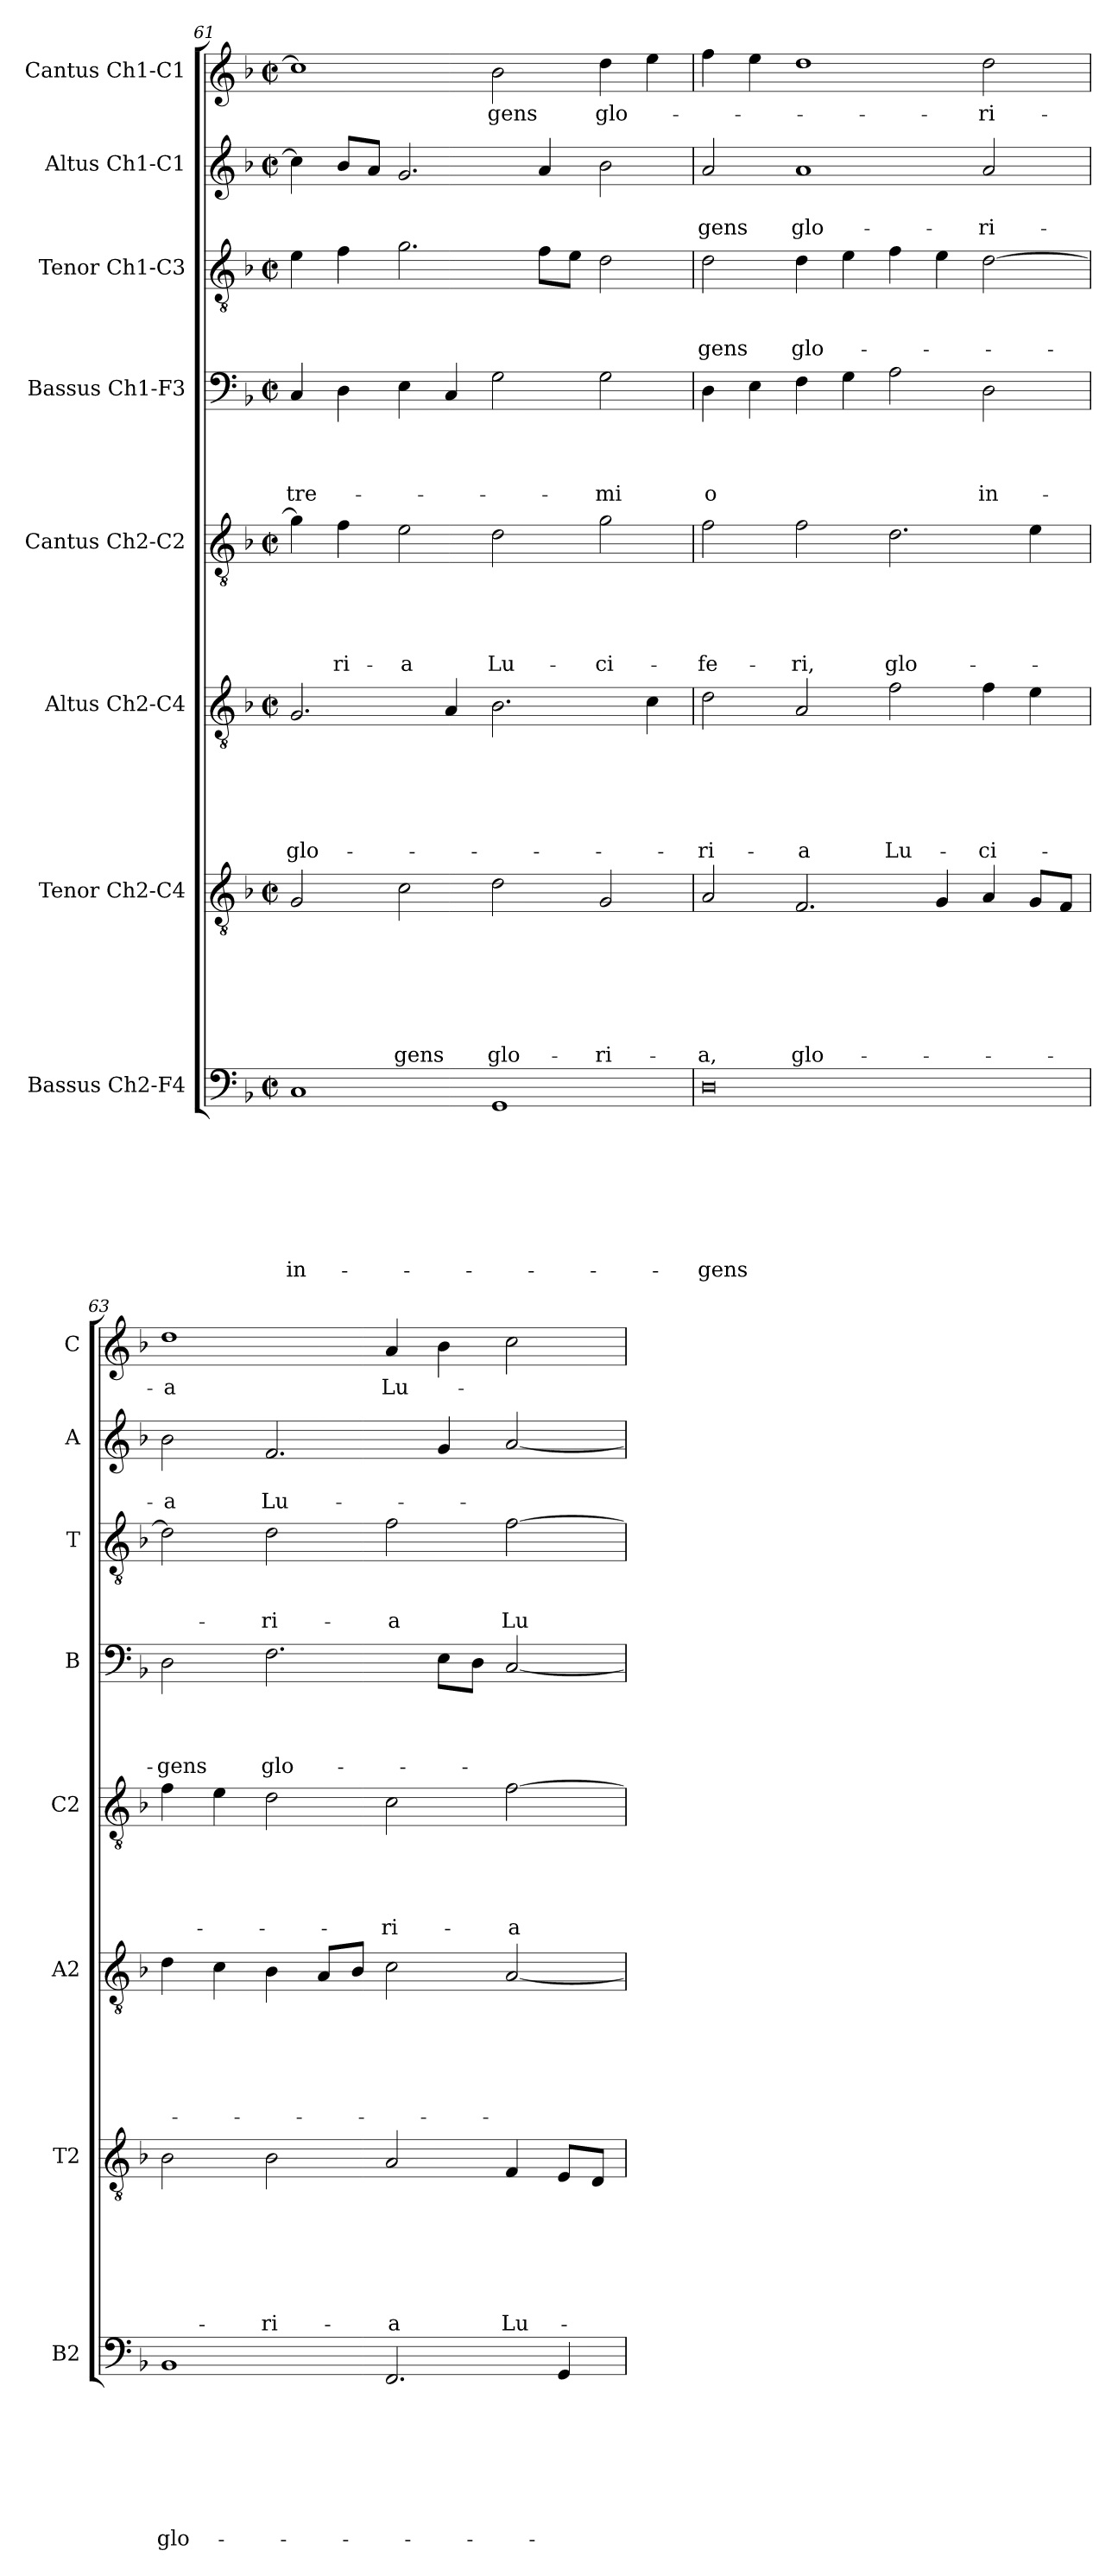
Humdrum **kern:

**kern	**text	**text	**text	**text	**text	**text	**text	**text	**kern	**text	**text	**text	**text	**text	**text	**text	**kern	**text	**text	**text	**text	**text	**text	**kern	**text	**text	**text	**text	**text	**kern	**text	**text	**text	**text	**kern	**text	**text	**text	**kern	**text	**text	**kern	**text
*part8	*part8	*part8	*part8	*part8	*part8	*part8	*part8	*part8	*part7	*part7	*part7	*part7	*part7	*part7	*part7	*part7	*part6	*part6	*part6	*part6	*part6	*part6	*part6	*part5	*part5	*part5	*part5	*part5	*part5	*part4	*part4	*part4	*part4	*part4	*part3	*part3	*part3	*part3	*part2	*part2	*part2	*part1	*part1
*staff8	*staff8	*staff8	*staff8	*staff8	*staff8	*staff8	*staff8	*staff8	*staff7	*staff7	*staff7	*staff7	*staff7	*staff7	*staff7	*staff7	*staff6	*staff6	*staff6	*staff6	*staff6	*staff6	*staff6	*staff5	*staff5	*staff5	*staff5	*staff5	*staff5	*staff4	*staff4	*staff4	*staff4	*staff4	*staff3	*staff3	*staff3	*staff3	*staff2	*staff2	*staff2	*staff1	*staff1
*I"Bassus Ch2-F4	*	*	*	*	*	*	*	*	*I"Tenor Ch2-C4	*	*	*	*	*	*	*	*I"Altus Ch2-C4	*	*	*	*	*	*	*I"Cantus Ch2-C2	*	*	*	*	*	*I"Bassus Ch1-F3	*	*	*	*	*I"Tenor Ch1-C3	*	*	*	*I"Altus Ch1-C1	*	*	*I"Cantus Ch1-C1	*
*I'B2	*	*	*	*	*	*	*	*	*I'T2	*	*	*	*	*	*	*	*I'A2	*	*	*	*	*	*	*I'C2	*	*	*	*	*	*I'B	*	*	*	*	*I'T	*	*	*	*I'A	*	*	*I'C	*
*clefF4	*	*	*	*	*	*	*	*	*clefGv2	*	*	*	*	*	*	*	*clefGv2	*	*	*	*	*	*	*clefGv2	*	*	*	*	*	*clefF4	*	*	*	*	*clefGv2	*	*	*	*clefG2	*	*	*clefG2	*
*k[b-]	*	*	*	*	*	*	*	*	*k[b-]	*	*	*	*	*	*	*	*k[b-]	*	*	*	*	*	*	*k[b-]	*	*	*	*	*	*k[b-]	*	*	*	*	*k[b-]	*	*	*	*k[b-]	*	*	*k[b-]	*
*F:	*	*	*	*	*	*	*	*	*F:	*	*	*	*	*	*	*	*F:	*	*	*	*	*	*	*F:	*	*	*	*	*	*F:	*	*	*	*	*F:	*	*	*	*F:	*	*	*F:	*
*M2/2	*	*	*	*	*	*	*	*	*M2/2	*	*	*	*	*	*	*	*M2/2	*	*	*	*	*	*	*M2/2	*	*	*	*	*	*M2/2	*	*	*	*	*M2/2	*	*	*	*M2/2	*	*	*M2/2	*
*met(c|)	*	*	*	*	*	*	*	*	*met(c|)	*	*	*	*	*	*	*	*met(c|)	*	*	*	*	*	*	*met(c|)	*	*	*	*	*	*met(c|)	*	*	*	*	*met(c|)	*	*	*	*met(c|)	*	*	*met(c|)	*
=61	=61	=61	=61	=61	=61	=61	=61	=61	=61	=61	=61	=61	=61	=61	=61	=61	=61	=61	=61	=61	=61	=61	=61	=61	=61	=61	=61	=61	=61	=61	=61	=61	=61	=61	=61	=61	=61	=61	=61	=61	=61	=61	=61
!	!	!	!	!	!	!	!	!LO:LY:b	!	!	!	!	!	!	!	!	!	!	!	!	!	!	!LO:LY:b	!	!	!	!	!	!	!	!	!	!	!LO:LY:b	!	!	!	!	!	!	!	!	!
1C	.	.	.	.	.	.	.	in-	2G/	.	.	.	.	.	.	.	2.G/	.	.	.	.	.	glo-	4g\]	.	.	.	.	.	4C/	.	.	.	-tre-	4e\	.	.	.	4cc\]	.	.	1cc]	.
!	!	!	!	!	!	!	!	!	!	!	!	!	!	!	!	!	!	!	!	!	!	!	!	!	!	!	!	!	!LO:LY:b	!	!	!	!	!	!	!	!	!	!	!	!	!	!
.	.	.	.	.	.	.	.	.	.	.	.	.	.	.	.	.	.	.	.	.	.	.	.	4f\	.	.	.	.	-ri-	4D\	.	.	.	.	4f\	.	.	.	8b-/L	.	.	.	.
.	.	.	.	.	.	.	.	.	.	.	.	.	.	.	.	.	.	.	.	.	.	.	.	.	.	.	.	.	.	.	.	.	.	.	.	.	.	.	8a/J	.	.	.	.
!	!	!	!	!	!	!	!	!	!	!	!	!	!	!	!	!LO:LY:b	!	!	!	!	!	!	!	!	!	!	!	!	!LO:LY:b	!	!	!	!	!	!	!	!	!	!	!	!	!	!
.	.	.	.	.	.	.	.	.	2c\	.	.	.	.	.	.	-gens	.	.	.	.	.	.	.	2e\	.	.	.	.	-a	4E\	.	.	.	.	2.g\	.	.	.	2.g/	.	.	.	.
.	.	.	.	.	.	.	.	.	.	.	.	.	.	.	.	.	4A/	.	.	.	.	.	.	.	.	.	.	.	.	4C/	.	.	.	.	.	.	.	.	.	.	.	.	.
!	!	!	!	!	!	!	!	!	!	!	!	!	!	!	!	!LO:LY:b	!	!	!	!	!	!	!	!	!	!	!	!	!LO:LY:b	!	!	!	!	!	!	!	!	!	!	!	!	!	!LO:LY:b
1GG	.	.	.	.	.	.	.	.	2d\	.	.	.	.	.	.	glo-	2.B-\	.	.	.	.	.	.	2d\	.	.	.	.	Lu-	2G\	.	.	.	.	.	.	.	.	.	.	.	2b-\	-gens
.	.	.	.	.	.	.	.	.	.	.	.	.	.	.	.	.	.	.	.	.	.	.	.	.	.	.	.	.	.	.	.	.	.	.	8f\L	.	.	.	4a/	.	.	.	.
.	.	.	.	.	.	.	.	.	.	.	.	.	.	.	.	.	.	.	.	.	.	.	.	.	.	.	.	.	.	.	.	.	.	.	8e\J	.	.	.	.	.	.	.	.
!	!	!	!	!	!	!	!	!	!	!	!	!	!	!	!	!LO:LY:b	!	!	!	!	!	!	!	!	!	!	!	!	!LO:LY:b	!	!	!	!	!LO:LY:b	!	!	!	!	!	!	!	!	!LO:LY:b
.	.	.	.	.	.	.	.	.	2G/	.	.	.	.	.	.	-ri-	.	.	.	.	.	.	.	2g\	.	.	.	.	-ci-	2G\	.	.	.	-mi	2d\	.	.	.	2b-\	.	.	4dd\	glo-
.	.	.	.	.	.	.	.	.	.	.	.	.	.	.	.	.	4c\	.	.	.	.	.	.	.	.	.	.	.	.	.	.	.	.	.	.	.	.	.	.	.	.	4ee\	.
=62	=62	=62	=62	=62	=62	=62	=62	=62	=62	=62	=62	=62	=62	=62	=62	=62	=62	=62	=62	=62	=62	=62	=62	=62	=62	=62	=62	=62	=62	=62	=62	=62	=62	=62	=62	=62	=62	=62	=62	=62	=62	=62	=62
!	!	!	!	!	!	!	!	!LO:LY:b	!	!	!	!	!	!	!	!LO:LY:b	!	!	!	!	!	!	!LO:LY:b	!	!	!	!	!	!LO:LY:b	!	!	!	!	!LO:LY:b	!	!	!	!LO:LY:b	!	!	!LO:LY:b	!	!
0D	.	.	.	.	.	.	.	-gens	2A/	.	.	.	.	.	.	-a,	2d\	.	.	.	.	.	-ri-	2f\	.	.	.	.	-fe-	4D\	.	.	.	o	2d\	.	.	-gens	2a/	.	-gens	4ff\	.
.	.	.	.	.	.	.	.	.	.	.	.	.	.	.	.	.	.	.	.	.	.	.	.	.	.	.	.	.	.	4E\	.	.	.	.	.	.	.	.	.	.	.	4ee\	.
!	!	!	!	!	!	!	!	!	!	!	!	!	!	!	!	!LO:LY:b	!	!	!	!	!	!	!LO:LY:b	!	!	!	!	!	!LO:LY:b	!	!	!	!	!	!	!	!	!LO:LY:b	!	!	!LO:LY:b	!	!
.	.	.	.	.	.	.	.	.	2.F/	.	.	.	.	.	.	glo-	2A/	.	.	.	.	.	-a	2f\	.	.	.	.	-ri,	4F\	.	.	.	.	4d\	.	.	glo-	1a	.	glo-	1dd	.
.	.	.	.	.	.	.	.	.	.	.	.	.	.	.	.	.	.	.	.	.	.	.	.	.	.	.	.	.	.	4G\	.	.	.	.	4e\	.	.	.	.	.	.	.	.
!	!	!	!	!	!	!	!	!	!	!	!	!	!	!	!	!	!	!	!	!	!	!	!LO:LY:b	!	!	!	!	!	!LO:LY:b	!	!	!	!	!	!	!	!	!	!	!	!	!	!
.	.	.	.	.	.	.	.	.	.	.	.	.	.	.	.	.	2f\	.	.	.	.	.	Lu-	2.d\	.	.	.	.	glo-	2A\	.	.	.	.	4f\	.	.	.	.	.	.	.	.
.	.	.	.	.	.	.	.	.	4G/	.	.	.	.	.	.	.	.	.	.	.	.	.	.	.	.	.	.	.	.	.	.	.	.	.	4e\	.	.	.	.	.	.	.	.
!	!	!	!	!	!	!	!	!	!	!	!	!	!	!	!	!	!	!	!	!	!	!	!LO:LY:b	!	!	!	!	!	!	!	!	!	!	!LO:LY:b	!	!	!	!	!	!	!LO:LY:b	!	!LO:LY:b
.	.	.	.	.	.	.	.	.	4A/	.	.	.	.	.	.	.	4f\	.	.	.	.	.	-ci-	.	.	.	.	.	.	2D\	.	.	.	in-	[2d\	.	.	.	2a/	.	-ri-	2dd\	-ri-
.	.	.	.	.	.	.	.	.	8G/L	.	.	.	.	.	.	.	4e\	.	.	.	.	.	.	4e\	.	.	.	.	.	.	.	.	.	.	.	.	.	.	.	.	.	.	.
.	.	.	.	.	.	.	.	.	8F/J	.	.	.	.	.	.	.	.	.	.	.	.	.	.	.	.	.	.	.	.	.	.	.	.	.	.	.	.	.	.	.	.	.	.
!!LO:LB:g=z
=63	=63	=63	=63	=63	=63	=63	=63	=63	=63	=63	=63	=63	=63	=63	=63	=63	=63	=63	=63	=63	=63	=63	=63	=63	=63	=63	=63	=63	=63	=63	=63	=63	=63	=63	=63	=63	=63	=63	=63	=63	=63	=63	=63
!	!	!	!	!	!	!	!	!LO:LY:b	!	!	!	!	!	!	!	!	!	!	!	!	!	!	!	!	!	!	!	!	!	!	!	!	!	!LO:LY:b	!	!	!	!	!	!	!LO:LY:b	!	!LO:LY:b
1BB-	.	.	.	.	.	.	.	glo-	2B-\	.	.	.	.	.	.	.	4d\	.	.	.	.	.	.	4f\	.	.	.	.	.	2D\	.	.	.	-gens	2d\]	.	.	.	2b-\	.	-a	1dd	-a
.	.	.	.	.	.	.	.	.	.	.	.	.	.	.	.	.	4c\	.	.	.	.	.	.	4e\	.	.	.	.	.	.	.	.	.	.	.	.	.	.	.	.	.	.	.
!	!	!	!	!	!	!	!	!	!	!	!	!	!	!	!	!LO:LY:b	!	!	!	!	!	!	!	!	!	!	!	!	!	!	!	!	!	!LO:LY:b	!	!	!	!LO:LY:b	!	!	!LO:LY:b	!	!
.	.	.	.	.	.	.	.	.	2B-\	.	.	.	.	.	.	-ri-	4B-\	.	.	.	.	.	.	2d\	.	.	.	.	.	2.F\	.	.	.	glo-	2d\	.	.	-ri-	2.f/	.	Lu-	.	.
.	.	.	.	.	.	.	.	.	.	.	.	.	.	.	.	.	8A/L	.	.	.	.	.	.	.	.	.	.	.	.	.	.	.	.	.	.	.	.	.	.	.	.	.	.
.	.	.	.	.	.	.	.	.	.	.	.	.	.	.	.	.	8B-/J	.	.	.	.	.	.	.	.	.	.	.	.	.	.	.	.	.	.	.	.	.	.	.	.	.	.
!	!	!	!	!	!	!	!	!	!	!	!	!	!	!	!	!LO:LY:b	!	!	!	!	!	!	!	!	!	!	!	!	!LO:LY:b	!	!	!	!	!	!	!	!	!LO:LY:b	!	!	!	!	!LO:LY:b
2.FF/	.	.	.	.	.	.	.	.	2A/	.	.	.	.	.	.	-a	2c\	.	.	.	.	.	.	2c\	.	.	.	.	-ri-	.	.	.	.	.	2f\	.	.	-a	.	.	.	4a/	Lu-
.	.	.	.	.	.	.	.	.	.	.	.	.	.	.	.	.	.	.	.	.	.	.	.	.	.	.	.	.	.	8E\L	.	.	.	.	.	.	.	.	4g/	.	.	4b-\	.
.	.	.	.	.	.	.	.	.	.	.	.	.	.	.	.	.	.	.	.	.	.	.	.	.	.	.	.	.	.	8D\J	.	.	.	.	.	.	.	.	.	.	.	.	.
!	!	!	!	!	!	!	!	!	!	!	!	!	!	!	!	!LO:LY:b	!	!	!	!	!	!	!	!	!	!	!	!	!LO:LY:b	!	!	!	!	!	!	!	!	!LO:LY:b	!	!	!	!	!
.	.	.	.	.	.	.	.	.	4F/	.	.	.	.	.	.	Lu-	[2A/	.	.	.	.	.	.	[2f\	.	.	.	.	-a	[2C/	.	.	.	.	[2f\	.	.	Lu-	[2a/	.	.	2cc\	.
4GG/	.	.	.	.	.	.	.	.	8E/L	.	.	.	.	.	.	.	.	.	.	.	.	.	.	.	.	.	.	.	.	.	.	.	.	.	.	.	.	.	.	.	.	.	.
.	.	.	.	.	.	.	.	.	8D/J	.	.	.	.	.	.	.	.	.	.	.	.	.	.	.	.	.	.	.	.	.	.	.	.	.	.	.	.	.	.	.	.	.	.
=	=	=	=	=	=	=	=	=	=	=	=	=	=	=	=	=	=	=	=	=	=	=	=	=	=	=	=	=	=	=	=	=	=	=	=	=	=	=	=	=	=	=	=
*-	*-	*-	*-	*-	*-	*-	*-	*-	*-	*-	*-	*-	*-	*-	*-	*-	*-	*-	*-	*-	*-	*-	*-	*-	*-	*-	*-	*-	*-	*-	*-	*-	*-	*-	*-	*-	*-	*-	*-	*-	*-	*-	*-
